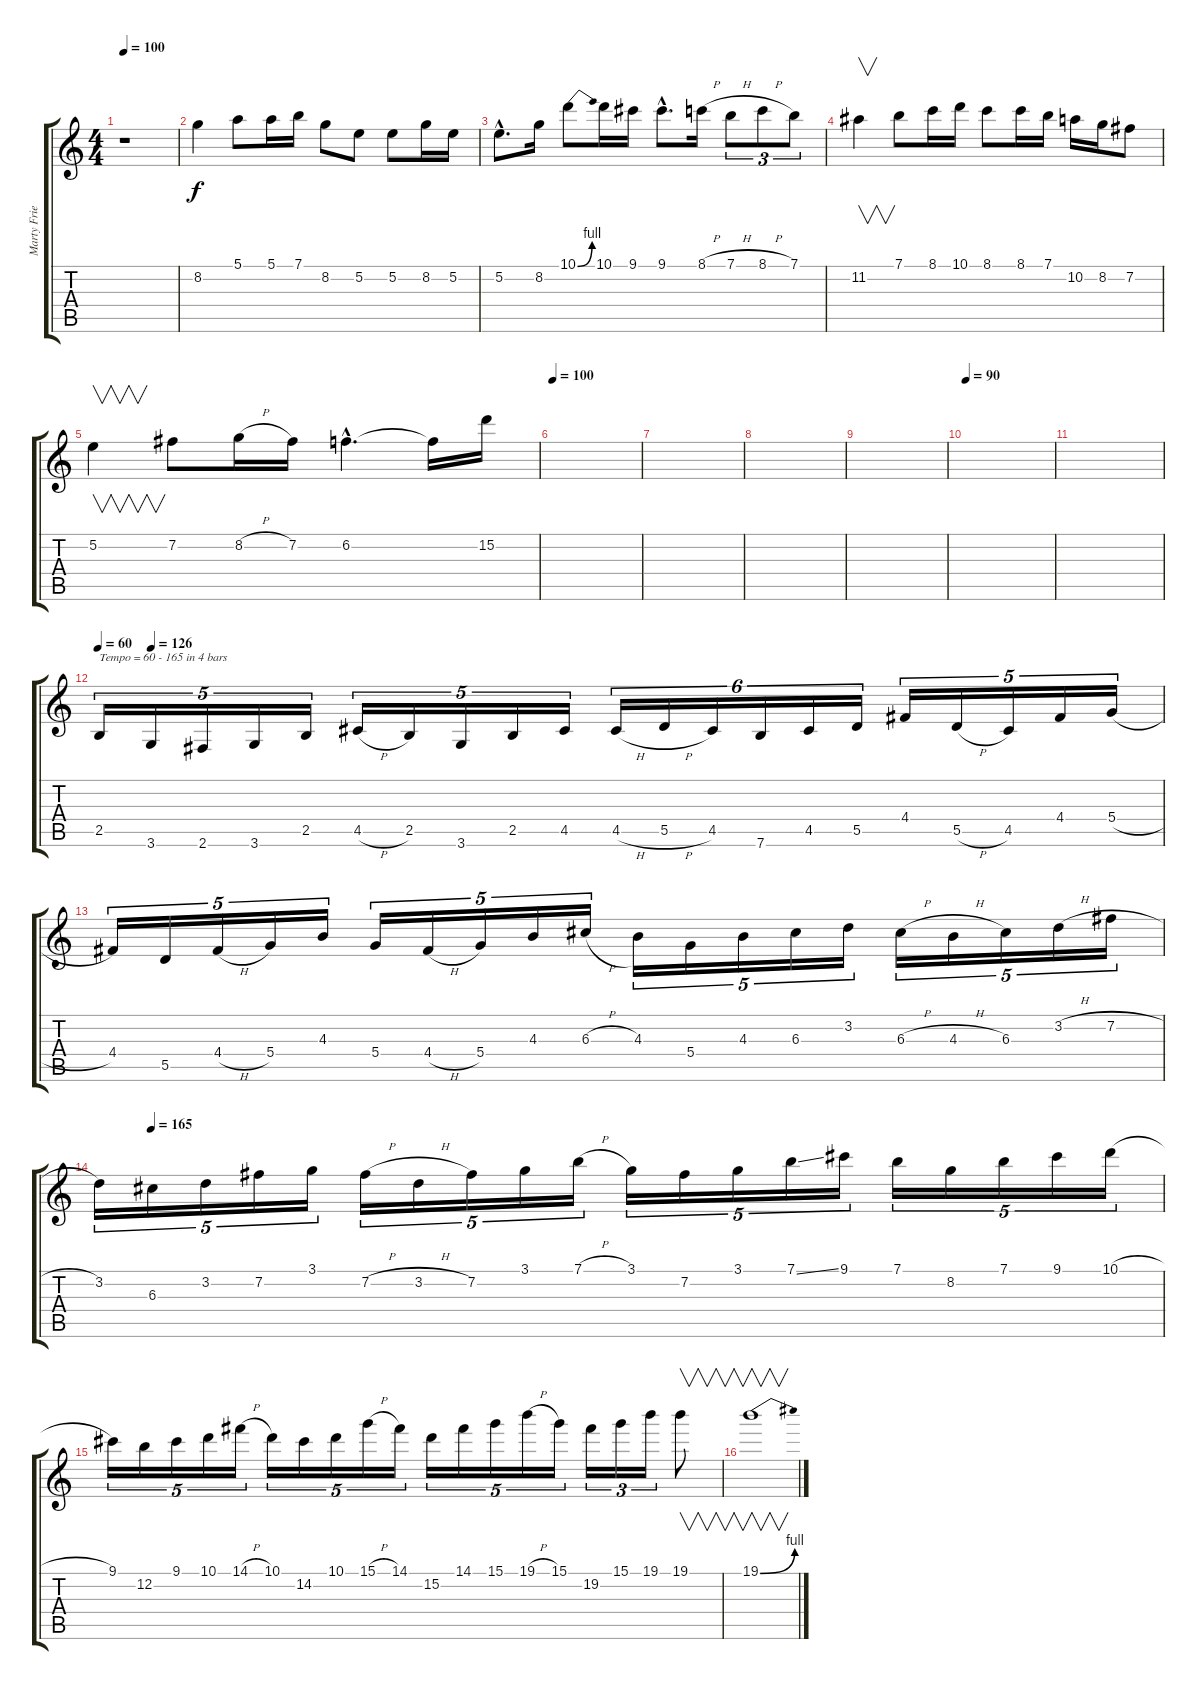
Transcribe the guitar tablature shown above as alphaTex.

\track ("Marty Friedman" "Marty Frie") {instrument distortionguitar}
\staff {score tabs}
\tuning (E4 B3 G3 D3 A2 E2) {hide}
\ts (4 4)
\tempo 100
\clef g2
\ks c
r.1{dy f volume 12} |
8.2.4 5.1.8 5.1.16 7.1.16 8.2.8 5.2.8 5.2.8 8.2.16 5.2.16 |
5.2{hac}.8{d} 8.2.16 10.1{be (bend 0 0 60 4)}.8 10.1.16 9.1.16 9.1{hac}.8{d} 8.1{h}.16 7.1{h}.8{tu (3 2)} 8.1{h}.8{tu (3 2)} 7.1.8{tu (3 2)} |
11.2.4{v} 7.1.8 8.1.16 10.1.16 8.1.8 8.1.16 7.1.16 10.2.16 8.2.16 7.2.8 |
5.2.4{v} 7.2.8 8.2{h}.16 7.2.16 6.2{hac}.4{d} 6.2{t}.16 15.2.16 |
\tempo 100
|
|
|
|
\tempo 90
|
|
\tempo 60
\tempo (126 0.05)
2.5.16{tu (5 4) txt "Tempo = 60 - 165 in 4 bars"} 3.6.16{tu (5 4)} 2.6.16{tu (5 4)} 3.6.16{tu (5 4)} 2.5.16{tu (5 4)} 4.5{h}.16{tu (5 4)} 2.5.16{tu (5 4)} 3.6.16{tu (5 4)} 2.5.16{tu (5 4)} 4.5.16{tu (5 4)} 4.5{h}.16{tu (6 4)} 5.5{h}.16{tu (6 4)} 4.5.16{tu (6 4)} 7.6.16{tu (6 4)} 4.5.16{tu (6 4)} 5.5.16{tu (6 4)} 4.4.16{tu (5 4)} 5.5{h}.16{tu (5 4)} 4.5.16{tu (5 4)} 4.4.16{tu (5 4)} 5.4{h}.16{tu (5 4)} |
4.4.16{tu (5 4)} 5.5.16{tu (5 4)} 4.4{h}.16{tu (5 4)} 5.4.16{tu (5 4)} 4.3.16{tu (5 4)} 5.4.16{tu (5 4)} 4.4{h}.16{tu (5 4)} 5.4.16{tu (5 4)} 4.3.16{tu (5 4)} 6.3{h}.16{tu (5 4)} 4.3.16{tu (5 4)} 5.4.16{tu (5 4)} 4.3.16{tu (5 4)} 6.3.16{tu (5 4)} 3.2.16{tu (5 4)} 6.3{h}.16{tu (5 4)} 4.3{h}.16{tu (5 4)} 6.3.16{tu (5 4)} 3.2{h}.16{tu (5 4)} 7.2{h}.16{tu (5 4)} |
\tempo (165 0.05)
3.2.16{tu (5 4)} 6.3.16{tu (5 4)} 3.2.16{tu (5 4)} 7.2.16{tu (5 4)} 3.1.16{tu (5 4)} 7.2{h}.16{tu (5 4)} 3.2{h}.16{tu (5 4)} 7.2.16{tu (5 4)} 3.1.16{tu (5 4)} 7.1{h}.16{tu (5 4)} 3.1.16{tu (5 4)} 7.2.16{tu (5 4)} 3.1.16{tu (5 4)} 7.1{ss}.16{tu (5 4)} 9.1.16{tu (5 4)} 7.1.16{tu (5 4)} 8.2.16{tu (5 4)} 7.1.16{tu (5 4)} 9.1.16{tu (5 4)} 10.1{h}.16{tu (5 4)} |
9.1.16{tu (5 4)} 12.2.16{tu (5 4)} 9.1.16{tu (5 4)} 10.1.16{tu (5 4)} 14.1{h}.16{tu (5 4)} 10.1.16{tu (5 4)} 14.2.16{tu (5 4)} 10.1.16{tu (5 4)} 15.1{h}.16{tu (5 4)} 14.1.16{tu (5 4)} 15.2.16{tu (5 4)} 14.1.16{tu (5 4)} 15.1.16{tu (5 4)} 19.1{h}.16{tu (5 4)} 15.1.16{tu (5 4)} 19.2.16{tu (3 2)} 15.1.16{tu (3 2)} 19.1.16{tu (3 2)} 19.1.8{v} |
19.1{be (bend 0 0 60 4)}.1{v}
